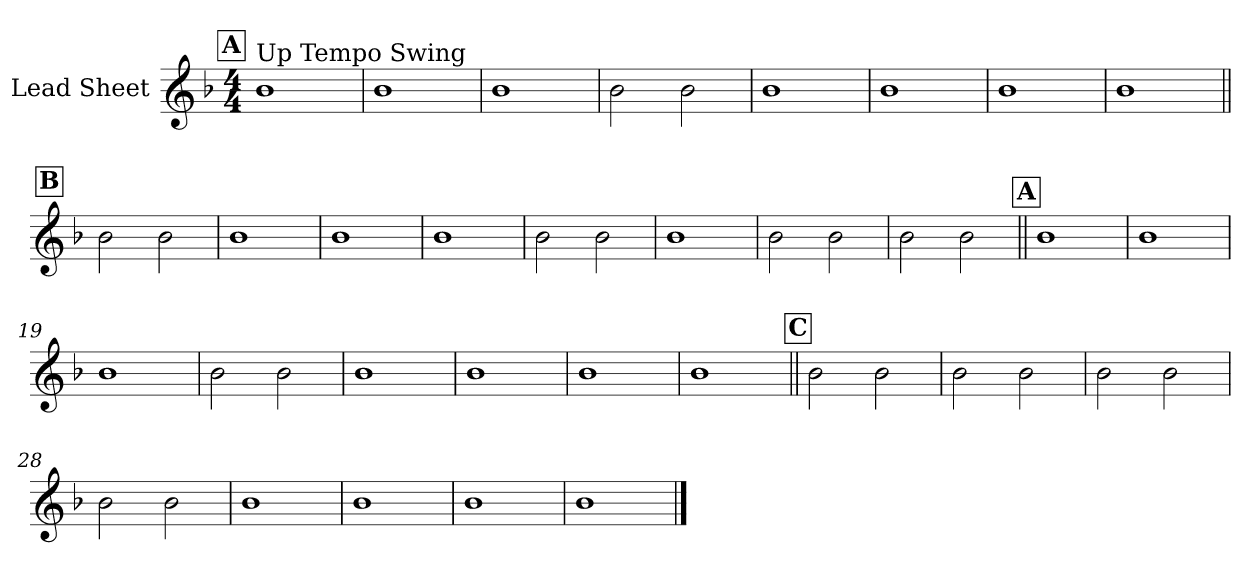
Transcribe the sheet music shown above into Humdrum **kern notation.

**kern
*part1
*staff1
*I"Lead Sheet
*clefG2
*k[b-]
*F:
*M4/4
!!LO:REH:place=s1:a:fs=14:t=A
=1
!LO:TX:a:t=Up Tempo Swing
1b-
=2
1b-
=3
1b-
=4
2b-\
2b-\
!!LO:LB:g=z
=5
1b-
=6
1b-
=7
1b-
=8
1b-
!!LO:LB:g=z
!!LO:REH:place=s1:a:fs=14:t=B
=9||
2b-\
2b-\
=10
1b-
=11
1b-
=12
1b-
!!LO:LB:g=z
=13
2b-\
2b-\
=14
1b-
=15
2b-\
2b-\
=16
2b-\
2b-\
!!LO:LB:g=z
!!LO:REH:place=s1:a:fs=14:t=A
=17||
1b-
=18
1b-
=19
1b-
=20
2b-\
2b-\
!!LO:LB:g=z
=21
1b-
=22
1b-
=23
1b-
=24
1b-
!!LO:LB:g=z
!!LO:REH:place=s1:a:fs=14:t=C
=25||
2b-\
2b-\
=26
2b-\
2b-\
=27
2b-\
2b-\
=28
2b-\
2b-\
!!LO:LB:g=z
=29
1b-
=30
1b-
=31
1b-
=32
1b-
==
*-
